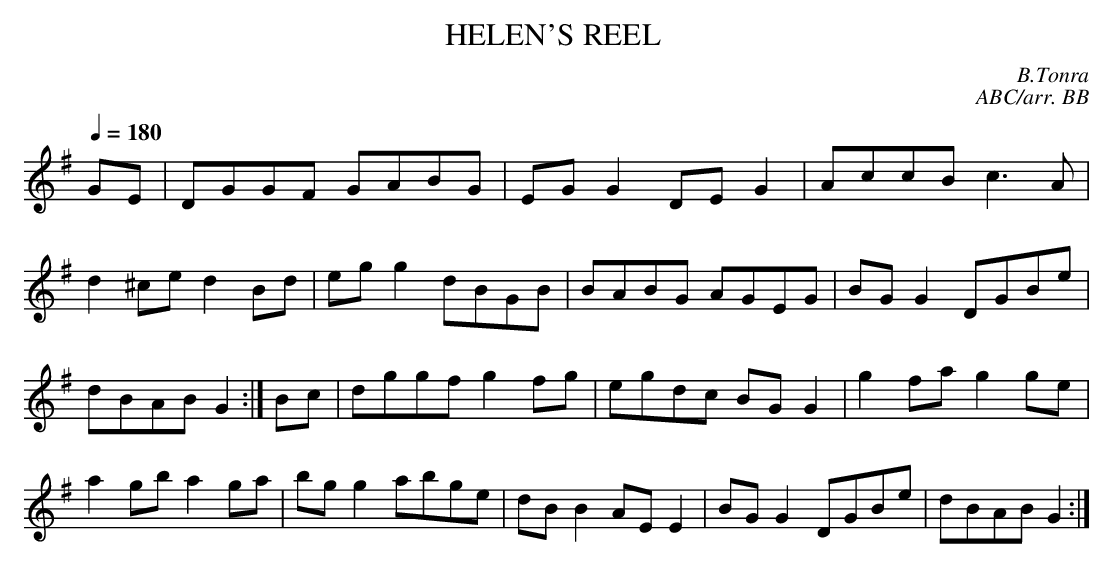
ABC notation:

X:1
T:HELEN'S REEL \
C:B.Tonra\
C:ABC/arr. BB\
Q:1/4=180\
M:C\
K:G\
GE|DGGF GABG|EGG2 DEG2|AccB c3A|d2^ce d2 Bd|\
egg2 dBGB|BABG AGEG|BGG2 DGBe|dBAB G2 :|\
Bc|dggf g2fg|egdc BGG2|g2fa g2ge|a2gb a2ga|\
bgg2 abge|dBB2 AEE2|BGG2 DGBe|dBAB G2 :|\
\
\
